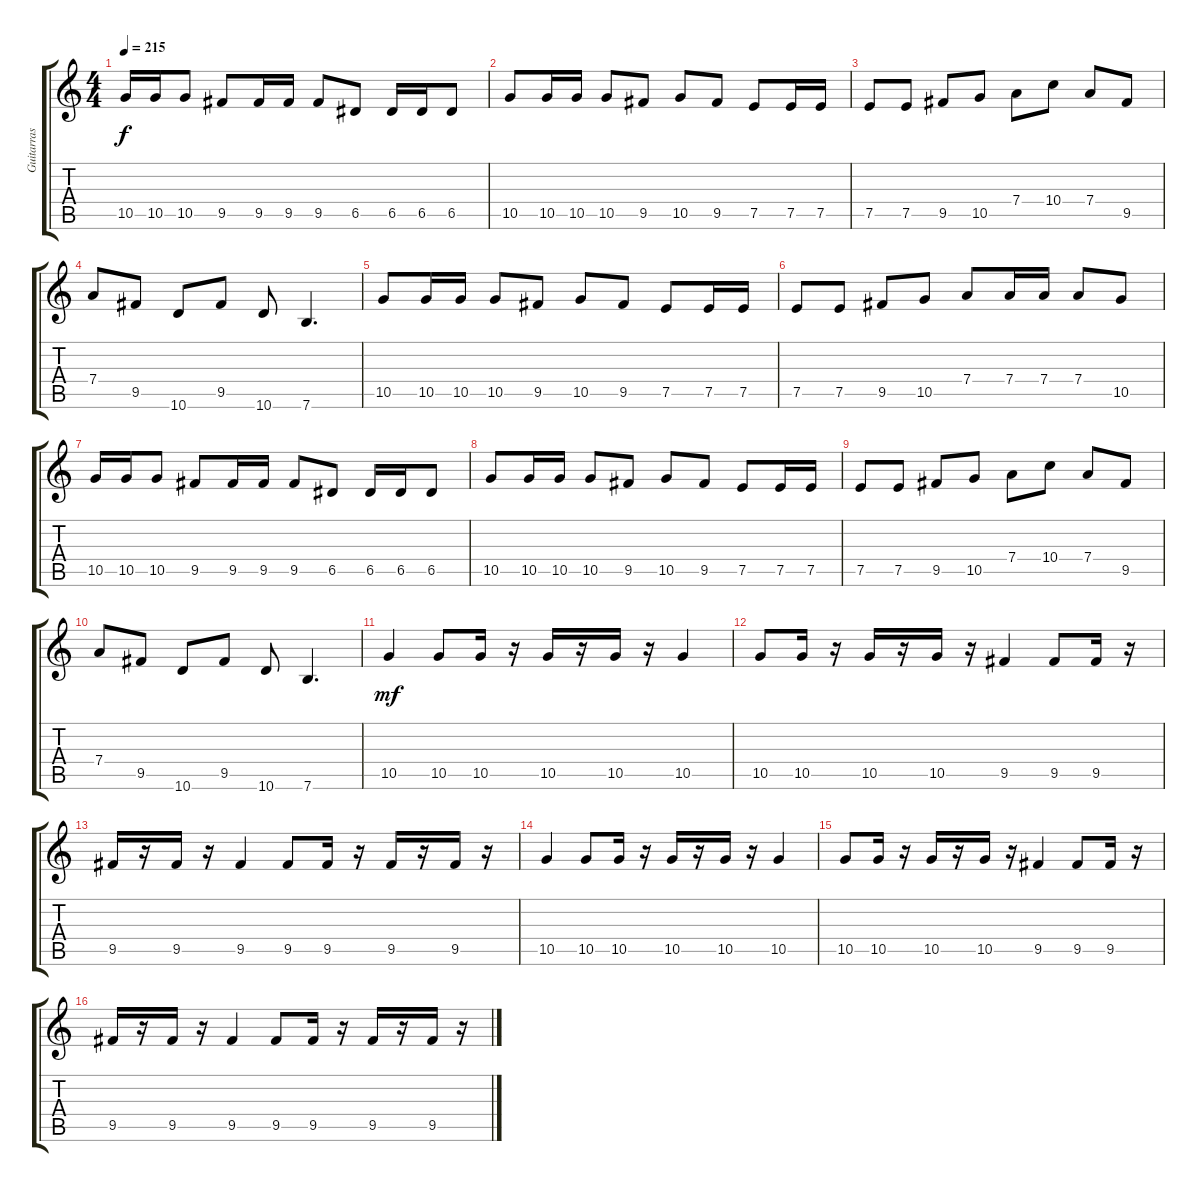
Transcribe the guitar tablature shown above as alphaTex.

\track ("Guitarras" "Guitarras") {instrument distortionguitar}
\staff {score tabs}
\tuning (E4 B3 G3 D3 A2 E2) {hide}
\ts (4 4)
\tempo 215
\clef g2
\ks c
10.5.16{dy f} 10.5.16 10.5.8 9.5.8 9.5.16 9.5.16 9.5.8 6.5.8 6.5.16 6.5.16 6.5.8 |
10.5.8 10.5.16 10.5.16 10.5.8 9.5.8 10.5.8 9.5.8 7.5.8 7.5.16 7.5.16 |
7.5.8 7.5.8 9.5.8 10.5.8 7.4.8 10.4.8 7.4.8 9.5.8 |
7.4.8 9.5.8 10.6.8 9.5.8 10.6.8 7.6.4{d} |
10.5.8 10.5.16 10.5.16 10.5.8 9.5.8 10.5.8 9.5.8 7.5.8 7.5.16 7.5.16 |
7.5.8 7.5.8 9.5.8 10.5.8 7.4.8 7.4.16 7.4.16 7.4.8 10.5.8 |
10.5.16 10.5.16 10.5.8 9.5.8 9.5.16 9.5.16 9.5.8 6.5.8 6.5.16 6.5.16 6.5.8 |
10.5.8 10.5.16 10.5.16 10.5.8 9.5.8 10.5.8 9.5.8 7.5.8 7.5.16 7.5.16 |
7.5.8 7.5.8 9.5.8 10.5.8 7.4.8 10.4.8 7.4.8 9.5.8 |
7.4.8 9.5.8 10.6.8 9.5.8 10.6.8 7.6.4{d} |
10.5.4{dy mf} 10.5.8 10.5.16 r.16 10.5.16 r.16 10.5.16 r.16 10.5.4 |
10.5.8 10.5.16 r.16 10.5.16 r.16 10.5.16 r.16 9.5.4 9.5.8 9.5.16 r.16 |
9.5.16 r.16 9.5.16 r.16 9.5.4 9.5.8 9.5.16 r.16 9.5.16 r.16 9.5.16 r.16 |
10.5.4 10.5.8 10.5.16 r.16 10.5.16 r.16 10.5.16 r.16 10.5.4 |
10.5.8 10.5.16 r.16 10.5.16 r.16 10.5.16 r.16 9.5.4 9.5.8 9.5.16 r.16 |
9.5.16 r.16 9.5.16 r.16 9.5.4 9.5.8 9.5.16 r.16 9.5.16 r.16 9.5.16 r.16
